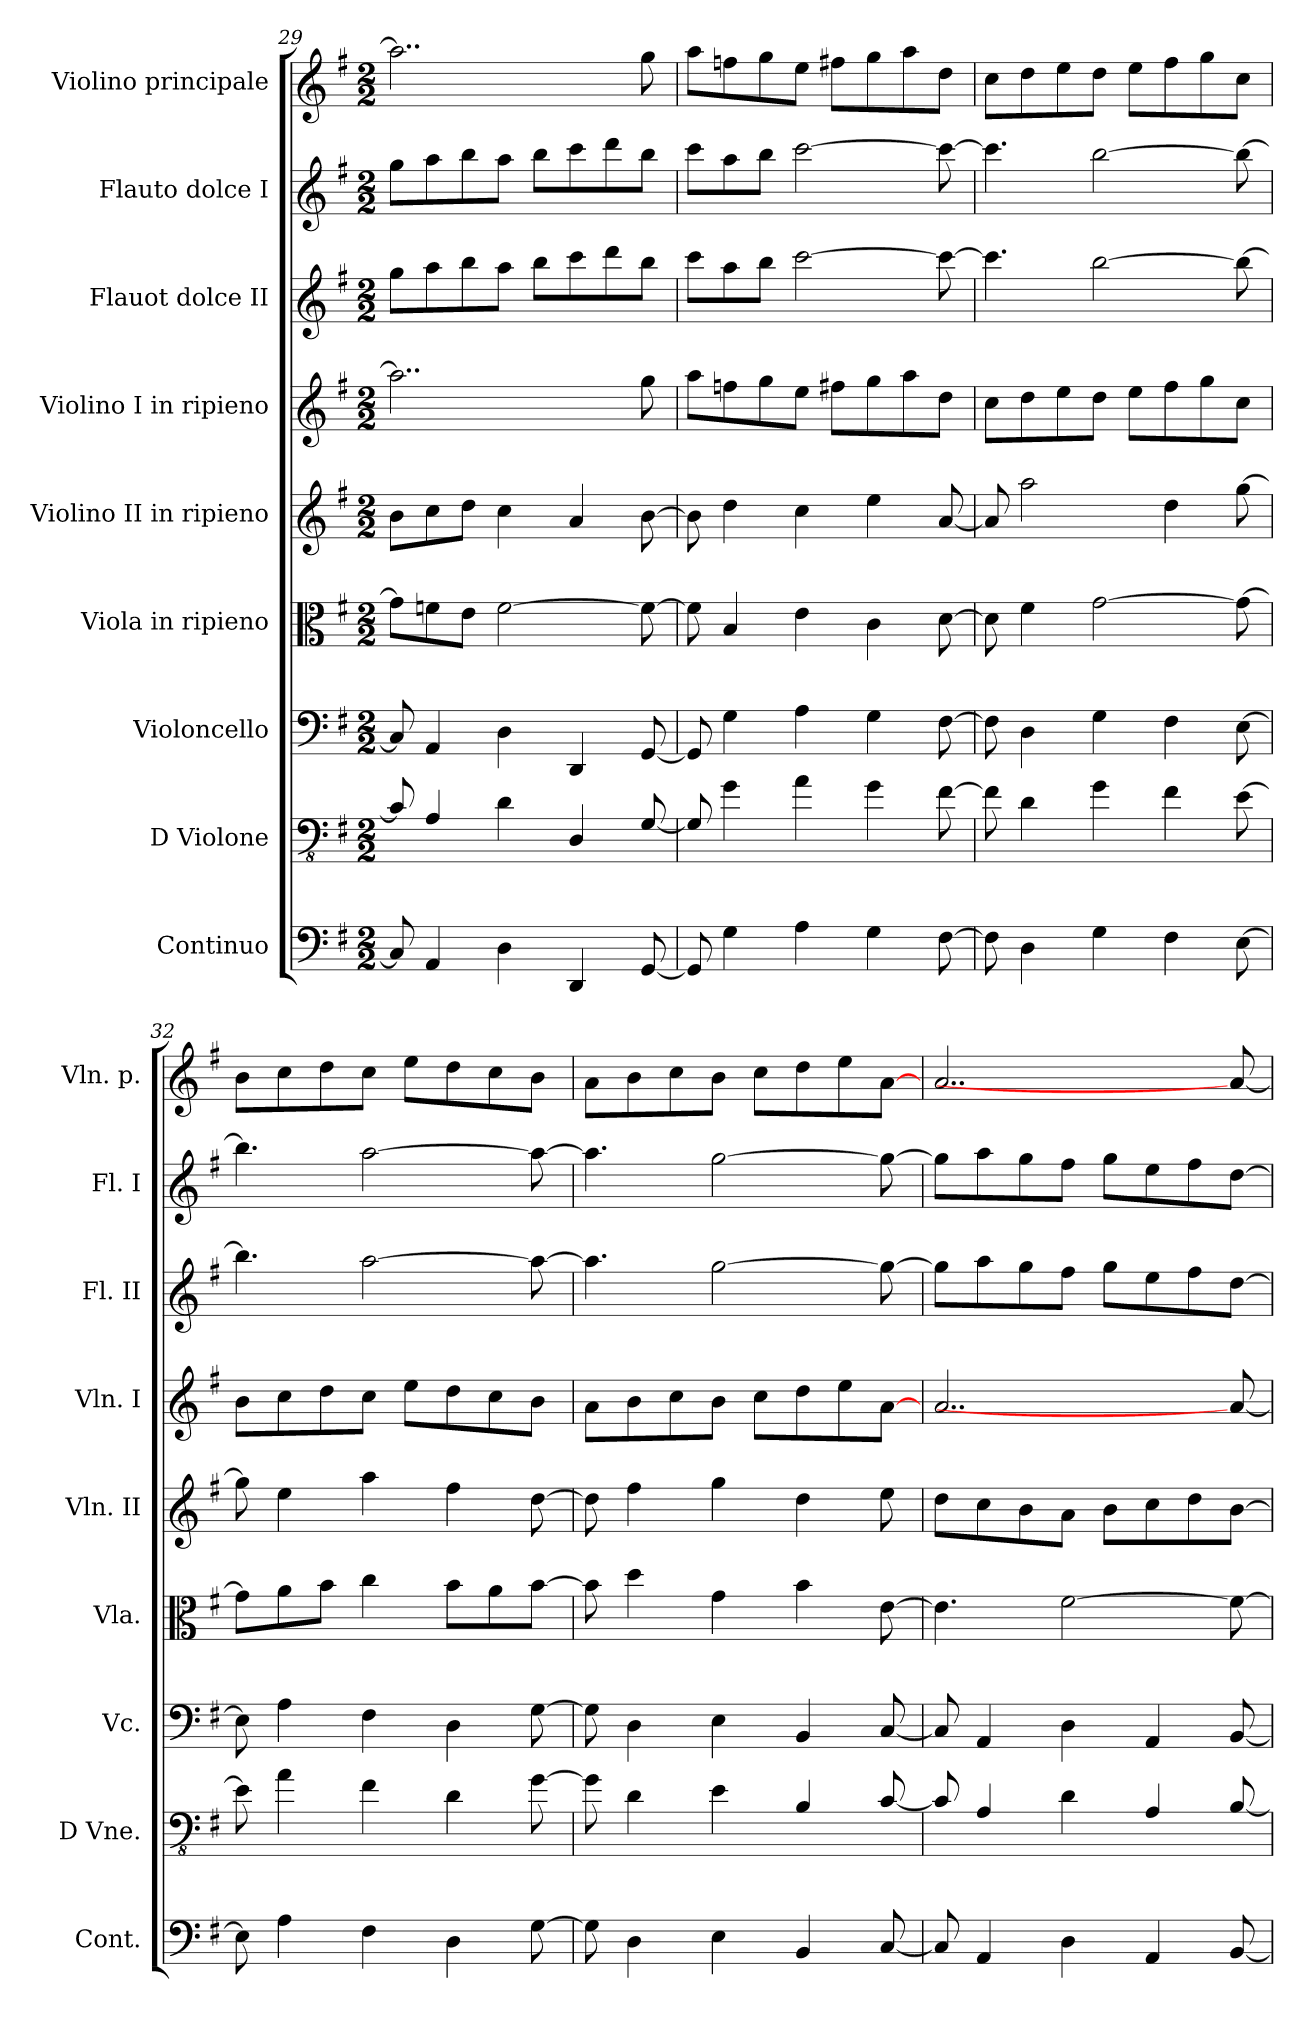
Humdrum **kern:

**kern	**kern	**kern	**kern	**kern	**kern	**kern	**kern	**kern
*part9	*part8	*part7	*part6	*part5	*part4	*part3	*part2	*part1
*staff9	*staff8	*staff7	*staff6	*staff5	*staff4	*staff3	*staff2	*staff1
*I"Continuo	*I"D Violone	*I"Violoncello	*I"Viola in ripieno	*I"Violino II in ripieno	*I"Violino I in ripieno	*I"Flauot dolce II	*I"Flauto dolce I	*I"Violino principale
*I'Cont.	*I'D Vne.	*I'Vc.	*I'Vla.	*I'Vln. II	*I'Vln. I	*I'Fl. II	*I'Fl. I	*I'Vln. p.
*clefF4	*clefFv4	*clefF4	*clefC3	*clefG2	*clefG2	*clefG2	*clefG2	*clefG2
*	*ITrd7c12	*	*	*	*	*	*	*
*k[f#]	*k[f#]	*k[f#]	*k[f#]	*k[f#]	*k[f#]	*k[f#]	*k[f#]	*k[f#]
*M2/2	*M2/2	*M2/2	*M2/2	*M2/2	*M2/2	*M2/2	*M2/2	*M2/2
=29	=29	=29	=29	=29	=29	=29	=29	=29
8C/]	8CC/]	8C/]	8g\L]	8b\L	2..aa\]	8gg\L	8gg\L	2..aa\]
4AA/	4AAA/	4AA/	8fn\	8cc\	.	8aa\	8aa\	.
.	.	.	8e\J	8dd\J	.	8bb\	8bb\	.
4D\	4DD\	4D\	[2f\	4cc\	.	8aa\J	8aa\J	.
.	.	.	.	.	.	8bb\L	8bb\L	.
4DD/	4DDD/	4DD/	.	4a/	.	8ccc\	8ccc\	.
.	.	.	.	.	.	8ddd\	8ddd\	.
[8GG/	[8GGG/	[8GG/	8f\_	[8b\	8gg\	8bb\J	8bb\J	8gg\
=30	=30	=30	=30	=30	=30	=30	=30	=30
8GG/]	8GGG/]	8GG/]	8f\]	8b\]	8aa\L	8ccc\L	8ccc\L	8aa\L
4G\	4GG\	4G\	4B/	4dd\	8ffn\	8aa\	8aa\	8ffn\
.	.	.	.	.	8gg\	8bb\J	8bb\J	8gg\
4A\	4AA\	4A\	4e\	4cc\	8ee\J	[2ccc\	[2ccc\	8ee\J
.	.	.	.	.	8ff#X\L	.	.	8ff#X\L
4G\	4GG\	4G\	4c\	4ee\	8gg\	.	.	8gg\
.	.	.	.	.	8aa\	.	.	8aa\
[8F#\	[8FF#\	[8F#\	[8d\	[8a/	8dd\J	8ccc\_	8ccc\_	8dd\J
!!LO:PB:g=z
=31	=31	=31	=31	=31	=31	=31	=31	=31
8F#\]	8FF#\]	8F#\]	8d\]	8a/]	8cc\L	4.ccc\]	4.ccc\]	8cc\L
4D\	4DD\	4D\	4f#\	2aa\	8dd\	.	.	8dd\
.	.	.	.	.	8ee\	.	.	8ee\
4G\	4GG\	4G\	[2g\	.	8dd\J	[2bb\	[2bb\	8dd\J
.	.	.	.	.	8ee\L	.	.	8ee\L
4F#\	4FF#\	4F#\	.	4dd\	8ff#\	.	.	8ff#\
.	.	.	.	.	8gg\	.	.	8gg\
[8E\	[8EE\	[8E\	8g\_	[8gg\	8cc\J	8bb\_	8bb\_	8cc\J
=32	=32	=32	=32	=32	=32	=32	=32	=32
8E\]	8EE\]	8E\]	8g\L]	8gg\]	8b\L	4.bb\]	4.bb\]	8b\L
4A\	4AA\	4A\	8a\	4ee\	8cc\	.	.	8cc\
.	.	.	8b\J	.	8dd\	.	.	8dd\
4F#\	4FF#\	4F#\	4cc\	4aa\	8cc\J	[2aa\	[2aa\	8cc\J
.	.	.	.	.	8ee\L	.	.	8ee\L
4D\	4DD\	4D\	8b\L	4ff#\	8dd\	.	.	8dd\
.	.	.	8a\	.	8cc\	.	.	8cc\
[8G\	[8GG\	[8G\	[8b\J	[8dd\	8b\J	8aa\_	8aa\_	8b\J
=33	=33	=33	=33	=33	=33	=33	=33	=33
8G\]	8GG\]	8G\]	8b\]	8dd\]	8a\L	4.aa\]	4.aa\]	8a\L
4D\	4DD\	4D\	4dd\	4ff#\	8b\	.	.	8b\
.	.	.	.	.	8cc\	.	.	8cc\
4E\	4EE\	4E\	4g\	4gg\	8b\J	[2gg\	[2gg\	8b\J
.	.	.	.	.	8cc\L	.	.	8cc\L
4BB/	4BBB/	4BB/	4b\	4dd\	8dd\	.	.	8dd\
.	.	.	.	.	8ee\	.	.	8ee\
[8C/	[8CC/	[8C/	[8e\	8ee\	[8a\J	8gg\_	8gg\_	[8a\J
=34	=34	=34	=34	=34	=34	=34	=34	=34
8C/]	8CC/]	8C/]	4.e\]	8dd\L	2..a/	8gg\L]	8gg\L]	2..a/
4AA/	4AAA/	4AA/	.	8cc\	.	8aa\	8aa\	.
.	.	.	.	8b\	.	8gg\	8gg\	.
4D\	4DD\	4D\	[2f#\	8a\J	.	8ff#\J	8ff#\J	.
.	.	.	.	8b\L	.	8gg\L	8gg\L	.
4AA/	4AAA/	4AA/	.	8cc\	.	8ee\	8ee\	.
.	.	.	.	8dd\	.	8ff#\	8ff#\	.
[8BB/	[8BBB/	[8BB/	8f#\_	[8b\J	8a/_	[8dd\J	[8dd\J	8a/_
=	=	=	=	=	=	=	=	=
*-	*-	*-	*-	*-	*-	*-	*-	*-
